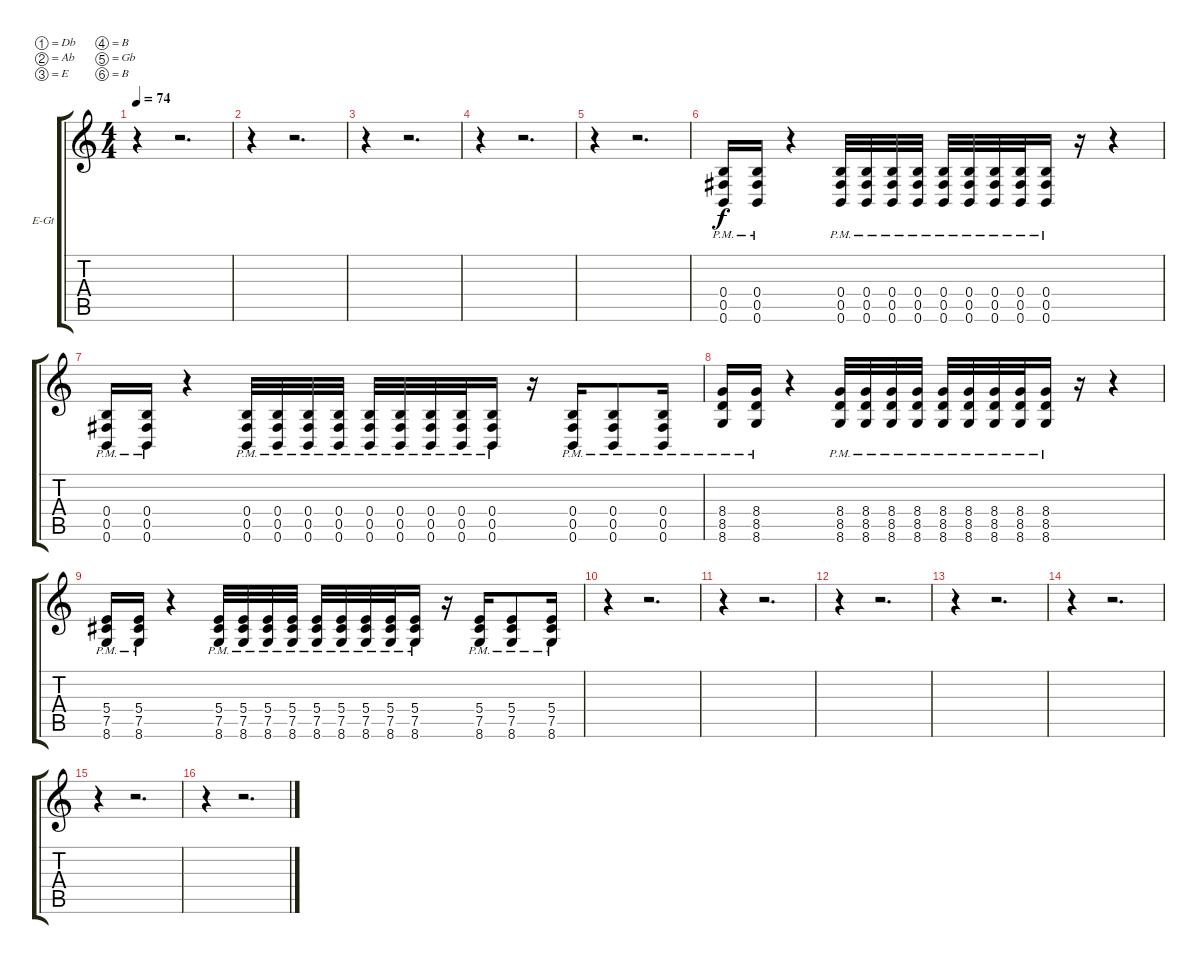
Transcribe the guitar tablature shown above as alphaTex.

\bracketExtendMode groupsimilarinstruments
\firstSystemTrackNameOrientation horizontal
\otherSystemsTrackNameOrientation horizontal
\track ("Overdubbed Guitar" "E-Gt") {instrument distortionguitar}
\staff {score tabs}
\tuning (Db4 Ab3 E3 B2 Gb2 B1)
\ts (4 4)
\tempo 74
\clef g2
\ks c
r.4{dy f} r.2{d} |
r.4 r.2{d} |
r.4 r.2{d} |
r.4 r.2{d} |
r.4 r.2{d} |
(0.4{pm} 0.5{pm} 0.6{pm}).16 (0.4{pm} 0.5{pm} 0.6{pm}).16 r.4 (0.4{pm} 0.5{pm} 0.6{pm}).32 (0.4{pm} 0.5{pm} 0.6{pm}).32 (0.4{pm} 0.5{pm} 0.6{pm}).32 (0.4{pm} 0.5{pm} 0.6{pm}).32 (0.4{pm} 0.5{pm} 0.6{pm}).32 (0.4{pm} 0.5{pm} 0.6{pm}).32 (0.4{pm} 0.5{pm} 0.6{pm}).32 (0.4{pm} 0.5{pm} 0.6{pm}).32 (0.4{pm} 0.5{pm} 0.6{pm}).16 r.16 r.4 |
(0.4{pm} 0.5{pm} 0.6{pm}).16 (0.4{pm} 0.5{pm} 0.6{pm}).16 r.4 (0.4{pm} 0.5{pm} 0.6{pm}).32 (0.4{pm} 0.5{pm} 0.6{pm}).32 (0.4{pm} 0.5{pm} 0.6{pm}).32 (0.4{pm} 0.5{pm} 0.6{pm}).32 (0.4{pm} 0.5{pm} 0.6{pm}).32 (0.4{pm} 0.5{pm} 0.6{pm}).32 (0.4{pm} 0.5{pm} 0.6{pm}).32 (0.4{pm} 0.5{pm} 0.6{pm}).32 (0.4{pm} 0.5{pm} 0.6{pm}).16 r.16 (0.4{pm} 0.5{pm} 0.6{pm}).16 (0.4{pm} 0.5{pm} 0.6{pm}).8 (0.4{pm} 0.5{pm} 0.6{pm}).16 |
(8.4{pm} 8.5{pm} 8.6{pm}).16 (8.4{pm} 8.5{pm} 8.6{pm}).16 r.4 (8.4{pm} 8.5{pm} 8.6{pm}).32 (8.4{pm} 8.5{pm} 8.6{pm}).32 (8.4{pm} 8.5{pm} 8.6{pm}).32 (8.4{pm} 8.5{pm} 8.6{pm}).32 (8.4{pm} 8.5{pm} 8.6{pm}).32 (8.4{pm} 8.5{pm} 8.6{pm}).32 (8.4{pm} 8.5{pm} 8.6{pm}).32 (8.4{pm} 8.5{pm} 8.6{pm}).32 (8.4{pm} 8.5{pm} 8.6{pm}).16 r.16 r.4 |
(5.4{pm} 7.5{pm} 8.6{pm}).16 (5.4{pm} 7.5{pm} 8.6{pm}).16 r.4 (5.4{pm} 7.5{pm} 8.6{pm}).32 (5.4{pm} 7.5{pm} 8.6{pm}).32 (5.4{pm} 7.5{pm} 8.6{pm}).32 (5.4{pm} 7.5{pm} 8.6{pm}).32 (5.4{pm} 7.5{pm} 8.6{pm}).32 (5.4{pm} 7.5{pm} 8.6{pm}).32 (5.4{pm} 7.5{pm} 8.6{pm}).32 (5.4{pm} 7.5{pm} 8.6{pm}).32 (5.4{pm} 7.5{pm} 8.6{pm}).16 r.16 (5.4{pm} 7.5{pm} 8.6{pm}).16 (5.4{pm} 7.5{pm} 8.6{pm}).8 (5.4{pm} 7.5{pm} 8.6{pm}).16 |
r.4 r.2{d} |
r.4 r.2{d} |
r.4 r.2{d} |
r.4 r.2{d} |
r.4 r.2{d} |
r.4 r.2{d} |
r.4 r.2{d}
